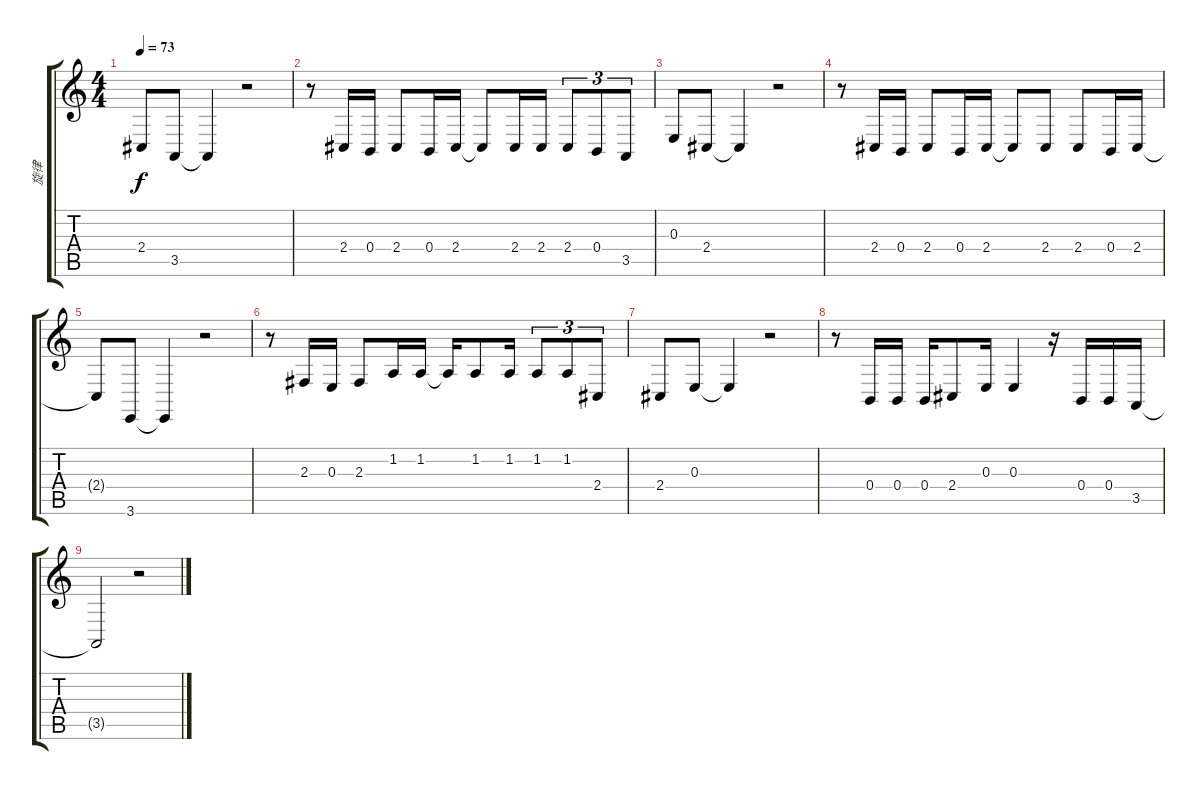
\track ("旋律" "旋律") {instrument stringensemble1}
\staff {score tabs}
\tuning (Db4 Ab3 E3 B2 Gb2 Db2) {hide}
\ts (4 4)
\tempo 73
\clef g2
\ks c
2.4{t}.8{dy f} 3.5.8 3.5{t}.4 r.2 |
r.8 2.4.16 0.4.16 2.4.8 0.4.16 2.4.16 2.4{t}.8 2.4.16 2.4.16 2.4.8{tu (3 2)} 0.4.8{tu (3 2)} 3.5.8{tu (3 2)} |
0.3.8 2.4.8 2.4{t}.4 r.2 |
r.8 2.4.16 0.4.16 2.4.8 0.4.16 2.4.16 2.4{t}.8 2.4.8 2.4.8 0.4.16 2.4.16 |
2.4{t}.8 3.6.8 3.6{t}.4 r.2 |
r.8 2.3.16 0.3.16 2.3.8 1.2.16 1.2.16 1.2{t}.16 1.2.8 1.2.16 1.2.8{tu (3 2)} 1.2.8{tu (3 2)} 2.4.8{tu (3 2)} |
2.4.8 0.3.8 0.3{t}.4 r.2 |
r.8 0.4.16 0.4.16 0.4.16 2.4.8 0.3.16 0.3.4 r.16 0.4.16 0.4.16 3.5.16 |
3.5{t}.2 r.2
